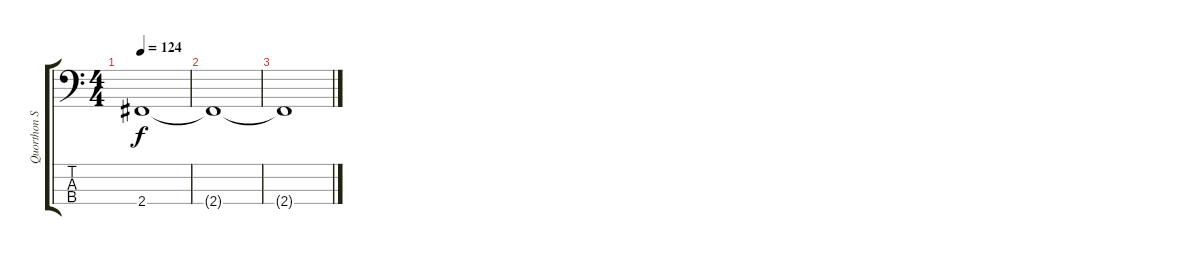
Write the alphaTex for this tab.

\track ("Quorthon Seth" "Quorthon S") {instrument electricbassfinger}
\staff {score tabs}
\tuning (G2 D2 A1 E1) {hide}
\ts (4 4)
\tempo 124
\clef f4
\ks c
2.4{t}.1{dy f} |
2.4{t}.1 |
2.4{t}.1
